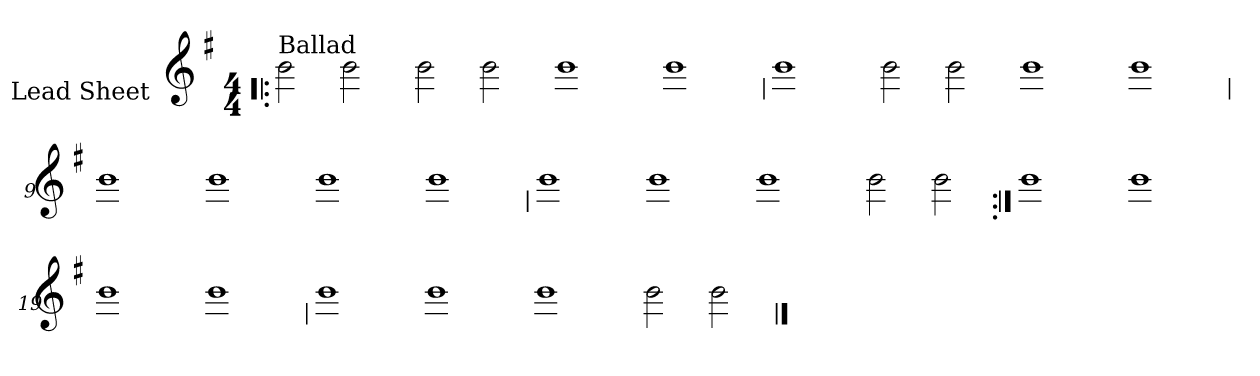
**kern
*part1
*staff1
*I"Lead Sheet
*stria0
*clefG2
*k[f#]
*G:
*M4/4
=1!|:
!LO:TX:a:t=Ballad
2b
2b
=2-
2b
2b
=3-
1b
=4-
1b
!!LO:LB:g=z
=5
1b
=6-
2b
2b
=7-
1b
=8-
1b
!!LO:LB:g=z
=9
1b
=10-
1b
=11-
1b
=12-
1b
!!LO:LB:g=z
=13
1b
=14-
1b
=15-
1b
=16-
2b
2b
!!LO:LB:g=z
=17:|!
1b
=18-
1b
=19-
1b
=20-
1b
!!LO:LB:g=z
=21
1b
=22-
1b
=23-
1b
=24-
2b
2b
==
*-
